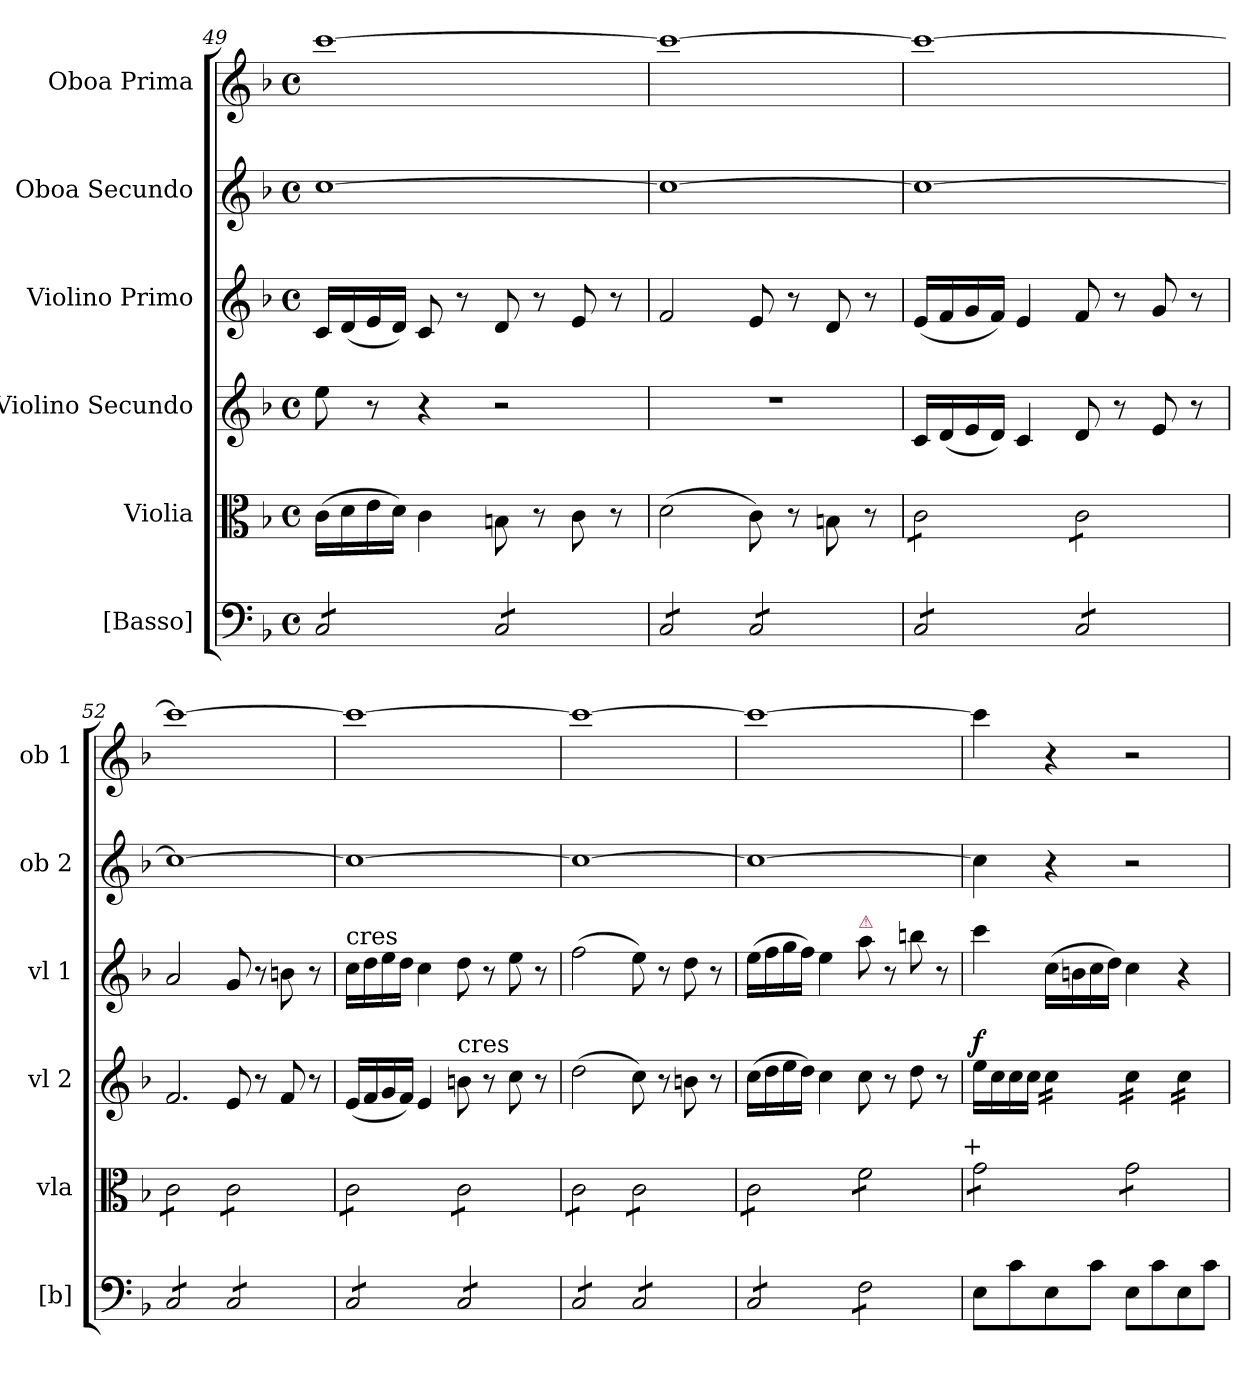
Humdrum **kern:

**kern	**dynam	**kern	**kern	**dynam	**kern	**dynam	**kern	**kern	**dynam
*part6	*part6	*part5	*part4	*part4	*part3	*part3	*part2	*part1	*part1
*staff6	*staff6	*staff5	*staff4	*staff4	*staff3	*staff3	*staff2	*staff1	*staff1
*I"[Basso]	*	*I"Violia	*I"Violino Secundo	*	*I"Violino Primo	*	*I"Oboa Secundo	*I"Oboa Prima	*
*I'[b]	*	*I'vla	*I'vl 2	*	*I'vl 1	*	*I'ob 2	*I'ob 1	*
*clefF4	*	*clefC3	*clefG2	*	*clefG2	*	*clefG2	*clefG2	*
*k[b-]	*	*k[b-]	*k[b-]	*	*k[b-]	*	*k[b-]	*k[b-]	*
*F:	*	*F:	*F:	*	*F:	*	*F:	*F:	*
*M4/4	*	*M4/4	*M4/4	*	*M4/4	*	*M4/4	*M4/4	*
*met(c)	*	*met(c)	*met(c)	*	*met(c)	*	*met(c)	*met(c)	*
=49	=49	=49	=49	=49	=49	=49	=49	=49	=49
!	!LO:DY:a	!	!	!	!	!LO:DY:a	!	!	!LO:DY:b
*tremolo	*	*	*	*	*	*	*	*	*
8C/L	P&colon;	(16c\LL	8ee\	.	16c/LL	p&colon;	[1cc	[1ccc	pia
.	.	16d\	.	.	(16d/	.	.	.	.
8C/	.	16e\	8r	.	16e/	.	.	.	.
.	.	16d\JJ)	.	.	16d/JJ)	.	.	.	.
8C/	.	4c\	4r	.	8c/	.	.	.	.
8C/J	.	.	.	.	8r	.	.	.	.
8C/L	.	8Bn\	2r	.	8d/	.	.	.	.
8C/	.	8r	.	.	8r	.	.	.	.
8C/	.	8c\	.	.	8e/	.	.	.	.
8C/J	.	8r	.	.	8r	.	.	.	.
=50	=50	=50	=50	=50	=50	=50	=50	=50	=50
8C/L	.	(2d\	1r	.	2f/	.	1cc_	1ccc_	.
8C/	.	.	.	.	.	.	.	.	.
8C/	.	.	.	.	.	.	.	.	.
8C/J	.	.	.	.	.	.	.	.	.
8C/L	.	8c\)	.	.	8e/	.	.	.	.
8C/	.	8r	.	.	8r	.	.	.	.
8C/	.	8Bn\	.	.	8d/	.	.	.	.
8C/J	.	8r	.	.	8r	.	.	.	.
=51	=51	=51	=51	=51	=51	=51	=51	=51	=51
!	!	!	!	!LO:DY:a	!	!	!	!	!
*	*	*tremolo	*	*	*	*	*	*	*
8C/L	.	8c\L	16c/LL	p&colon;	(16e/LL	.	1cc_	1ccc_	.
.	.	.	(16d/	.	16f/	.	.	.	.
8C/	.	8c\	16e/	.	16g/	.	.	.	.
.	.	.	16d/JJ)	.	16f/JJ)	.	.	.	.
8C/	.	8c\	4c/	.	4e/	.	.	.	.
8C/J	.	8c\J	.	.	.	.	.	.	.
8C/L	.	8c\L	8d/	.	8f/	.	.	.	.
8C/	.	8c\	8r	.	8r	.	.	.	.
8C/	.	8c\	8e/	.	8g/	.	.	.	.
8C/J	.	8c\J	8r	.	8r	.	.	.	.
=52	=52	=52	=52	=52	=52	=52	=52	=52	=52
!	!	!	!LO:N:vis=2.	!	!	!	!	!	!
8C/L	.	8c\L	2f/	.	2a/	.	1cc_	1ccc_	.
8C/	.	8c\	.	.	.	.	.	.	.
8C/	.	8c\	.	.	.	.	.	.	.
8C/J	.	8c\J	.	.	.	.	.	.	.
8C/L	.	8c\L	8e/	.	8g/	.	.	.	.
8C/	.	8c\	8r	.	8r	.	.	.	.
8C/	.	8c\	8f/	.	8bn\	.	.	.	.
8C/J	.	8c\J	8r	.	8r	.	.	.	.
=53	=53	=53	=53	=53	=53	=53	=53	=53	=53
!	!	!	!	!	!LO:TX:a:t=cres	!	!	!	!
8C/L	.	8c\L	(16e/LL	.	16cc\LL	.	1cc_	1ccc_	.
.	.	.	16f/	.	16dd\	.	.	.	.
8C/	.	8c\	16g/	.	16ee\	.	.	.	.
.	.	.	16f/JJ)	.	16dd\JJ	.	.	.	.
8C/	.	8c\	4e/	.	4cc\	.	.	.	.
8C/J	.	8c\J	.	.	.	.	.	.	.
!	!	!	!LO:TX:a:t=cres	!	!	!	!	!	!
8C/L	.	8c\L	8bn\	.	8dd\	.	.	.	.
8C/	.	8c\	8r	.	8r	.	.	.	.
8C/	.	8c\	8cc\	.	8ee\	.	.	.	.
8C/J	.	8c\J	8r	.	8r	.	.	.	.
=54	=54	=54	=54	=54	=54	=54	=54	=54	=54
8C/L	.	8c\L	(2dd\	.	(2ff\	.	1cc_	1ccc_	.
8C/	.	8c\	.	.	.	.	.	.	.
8C/	.	8c\	.	.	.	.	.	.	.
8C/J	.	8c\J	.	.	.	.	.	.	.
8C/L	.	8c\L	8cc\)	.	8ee\)	.	.	.	.
8C/	.	8c\	8r	.	8r	.	.	.	.
8C/	.	8c\	8bn\	.	8dd\	.	.	.	.
8C/J	.	8c\J	8r	.	8r	.	.	.	.
=55	=55	=55	=55	=55	=55	=55	=55	=55	=55
8C/L	.	8c\L	(16cc\LL	.	(16ee\LL	.	1cc_	1ccc_	.
.	.	.	16dd\	.	16ff\	.	.	.	.
8C/	.	8c\	16ee\	.	16gg\	.	.	.	.
.	.	.	16dd\JJ)	.	16ff\JJ)	.	.	.	.
8C/	.	8c\	4cc\	.	4ee\	.	.	.	.
8C/J	.	8c\J	.	.	.	.	.	.	.
!	!	!	!	!	!LO:TX:a:color=crimson:t=⚠	!	!	!	!
8F\L	.	8f\L	8cc\	.	8aa\	.	.	.	.
8F\	.	8f\	8r	.	8r	.	.	.	.
8F\	.	8f\	8dd\	.	8bbn\	.	.	.	.
8F\J	.	8f\J	8r	.	8r	.	.	.	.
*Xtremolo	*	*	*	*	*	*	*	*	*
!	!	!LO:TX:a:t=+	!	!	!	!	!	!	!
=56	=56	=56	=56	=56	=56	=56	=56	=56	=56
!	!LO:DY:a	!	!	!LO:DY:a	!	!	!	!	!
8E\L	f&colon;	8g\L	16ee\LL	f	4ccc\	.	4cc\]	4ccc\]	.
.	.	.	16cc\	.	.	.	.	.	.
8c\	.	8g\	16cc\	.	.	.	.	.	.
.	.	.	16cc\JJ	.	.	.	.	.	.
*	*	*	*tremolo	*	*	*	*	*	*
8E\	.	8g\	16cc\LL	.	(16cc\LL	.	4r	4r	.
.	.	.	16cc\	.	16bn\	.	.	.	.
8c\J	.	8g\J	16cc\	.	16cc\	.	.	.	.
.	.	.	16cc\JJ	.	16dd\JJ)	.	.	.	.
8E\L	.	8g\L	16cc\LL	.	4cc\	.	2r	2r	.
.	.	.	16cc\	.	.	.	.	.	.
8c\	.	8g\	16cc\	.	.	.	.	.	.
.	.	.	16cc\JJ	.	.	.	.	.	.
8E\	.	8g\	16cc\LL	.	4r	.	.	.	.
.	.	.	16cc\	.	.	.	.	.	.
8c\J	.	8g\J	16cc\	.	.	.	.	.	.
*	*	*Xtremolo	*	*	*	*	*	*	*
.	.	.	16cc\JJ	.	.	.	.	.	.
*	*	*	*Xtremolo	*	*	*	*	*	*
=	=	=	=	=	=	=	=	=	=
*-	*-	*-	*-	*-	*-	*-	*-	*-	*-
